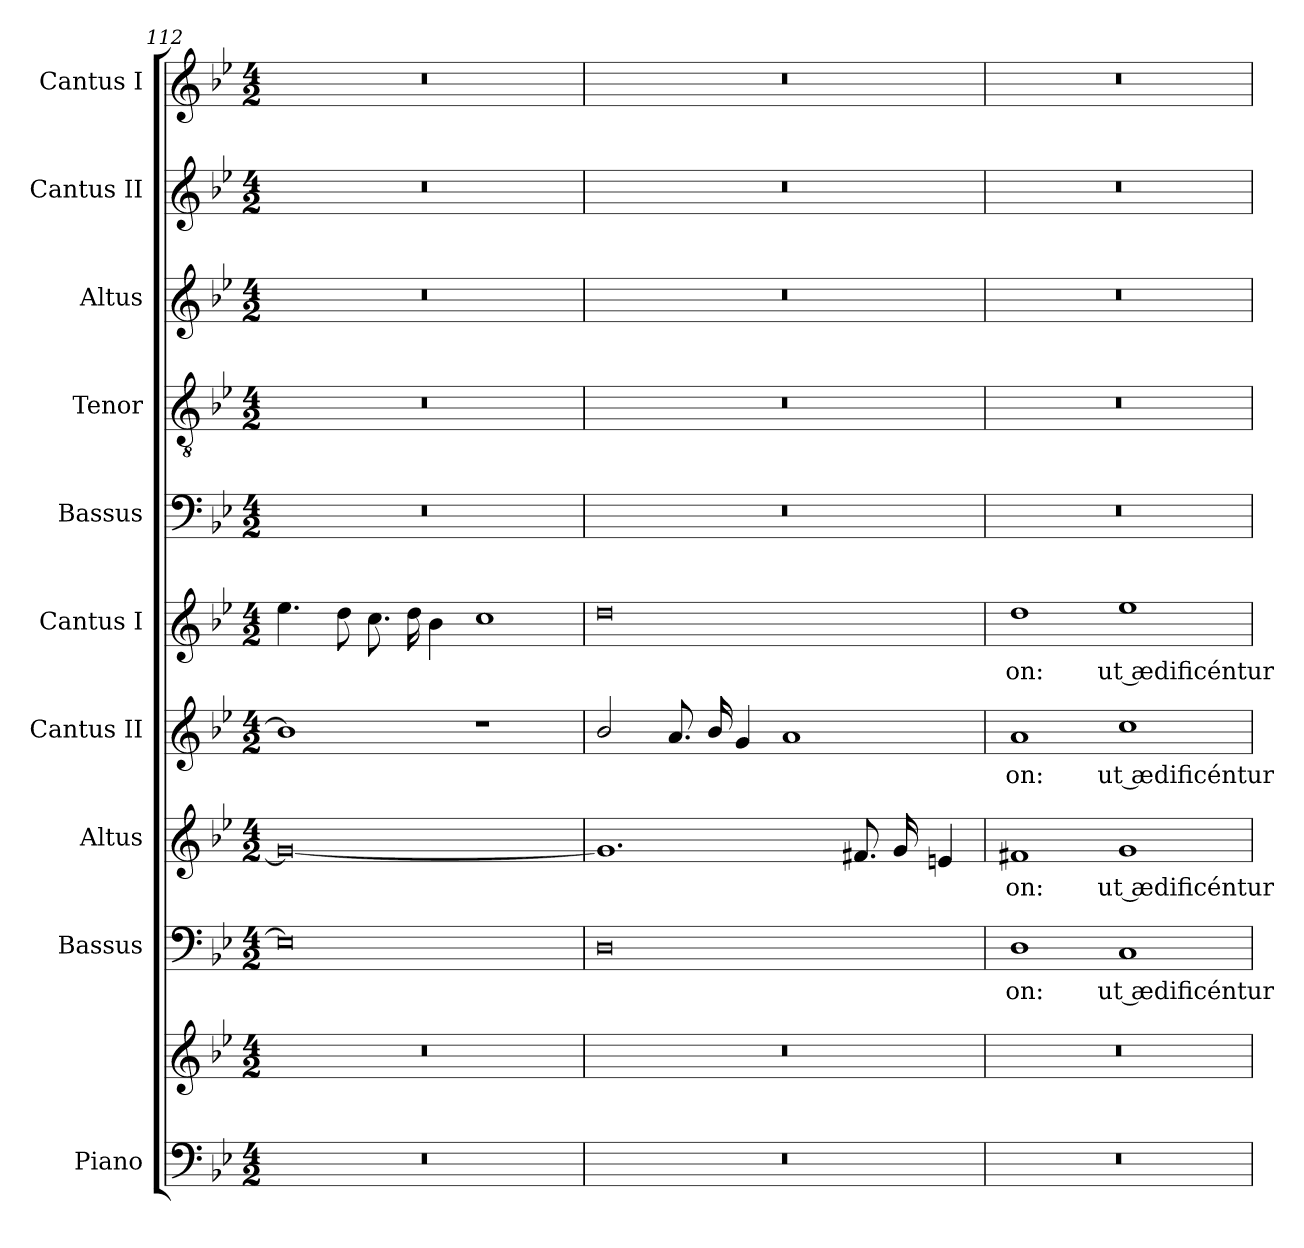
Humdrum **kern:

**kern	**kern	**kern	**text	**kern	**text	**kern	**text	**kern	**text	**kern	**kern	**kern	**kern	**kern
*part10	*part10	*part9	*part9	*part8	*part8	*part7	*part7	*part6	*part6	*part5	*part4	*part3	*part2	*part1
*staff11	*staff10	*staff9	*staff9	*staff8	*staff8	*staff7	*staff7	*staff6	*staff6	*staff5	*staff4	*staff3	*staff2	*staff1
*I"Piano	*	*I"Bassus	*	*I"Altus	*	*I"Cantus II	*	*I"Cantus I	*	*I"Bassus	*I"Tenor	*I"Altus	*I"Cantus II	*I"Cantus I
*I'Pno	*	*I'B.	*	*I'A.	*	*I'C.2	*	*I'C.1	*	*I'B.	*I'T.	*I'A.	*I'C.2	*I'C.1
*clefF4	*clefG2	*clefF4	*	*clefG2	*	*clefG2	*	*clefG2	*	*clefF4	*clefGv2	*clefG2	*clefG2	*clefG2
*	*	*	*	*	*	*	*	*	*	*	*ITrd7c12	*	*	*
*k[b-e-]	*k[b-e-]	*k[b-e-]	*	*k[b-e-]	*	*k[b-e-]	*	*k[b-e-]	*	*k[b-e-]	*k[b-e-]	*k[b-e-]	*k[b-e-]	*k[b-e-]
*B-:	*B-:	*B-:	*	*B-:	*	*B-:	*	*B-:	*	*B-:	*B-:	*B-:	*B-:	*B-:
*M4/2	*M4/2	*M4/2	*	*M4/2	*	*M4/2	*	*M4/2	*	*M4/2	*M4/2	*M4/2	*M4/2	*M4/2
=112	=112	=112	=112	=112	=112	=112	=112	=112	=112	=112	=112	=112	=112	=112
!LO:N:vis=1	!LO:N:vis=1	!	!	!	!	!	!	!	!	!LO:N:vis=1	!LO:N:vis=1	!LO:N:vis=1	!LO:N:vis=1	!LO:N:vis=1
0r	0r	0E-i]	.	0gi_	.	1b-i]	.	4.ee-i\	.	0r	0r	0r	0r	0r
.	.	.	.	.	.	.	.	8ddi\	.	.	.	.	.	.
.	.	.	.	.	.	.	.	8.cci\	.	.	.	.	.	.
.	.	.	.	.	.	.	.	16ddi\	.	.	.	.	.	.
.	.	.	.	.	.	.	.	4b-i\	.	.	.	.	.	.
.	.	.	.	.	.	1r	.	1cci	.	.	.	.	.	.
!!LO:LB:g=z
=113	=113	=113	=113	=113	=113	=113	=113	=113	=113	=113	=113	=113	=113	=113
!LO:N:vis=1	!LO:N:vis=1	!	!	!	!	!	!	!	!	!LO:N:vis=1	!LO:N:vis=1	!LO:N:vis=1	!LO:N:vis=1	!LO:N:vis=1
0r	0r	0Di	.	1.gi]	.	2b-i/	.	0ddi	.	0r	0r	0r	0r	0r
.	.	.	.	.	.	8.ai/	.	.	.	.	.	.	.	.
.	.	.	.	.	.	16b-i/	.	.	.	.	.	.	.	.
.	.	.	.	.	.	4gi/	.	.	.	.	.	.	.	.
.	.	.	.	.	.	1ai	.	.	.	.	.	.	.	.
.	.	.	.	8.f#Xi/	.	.	.	.	.	.	.	.	.	.
.	.	.	.	16gi/	.	.	.	.	.	.	.	.	.	.
.	.	.	.	4eni/	.	.	.	.	.	.	.	.	.	.
=114	=114	=114	=114	=114	=114	=114	=114	=114	=114	=114	=114	=114	=114	=114
!LO:N:vis=1	!LO:N:vis=1	!	!	!	!	!	!	!	!	!	!	!	!	!
!	!	!	!LO:LY:b:color=#000000	!	!	!	!	!	!	!	!	!	!	!
!	!	!	!	!	!LO:LY:b:color=#000000	!	!	!	!	!	!	!	!	!
!	!	!	!	!	!	!	!LO:LY:b:color=#000000	!	!	!	!	!	!	!
!	!	!	!	!	!	!	!	!	!LO:LY:b:color=#000000	!LO:N:vis=1	!LO:N:vis=1	!LO:N:vis=1	!LO:N:vis=1	!LO:N:vis=1
0r	0r	1Di	-on:	1f#Xi	-on:	1ai	-on:	1ddi	-on:	0r	0r	0r	0r	0r
!	!	!	!LO:LY:b:color=#000000	!	!	!	!	!	!	!	!	!	!	!
!	!	!	!	!	!LO:LY:b:color=#000000	!	!	!	!	!	!	!	!	!
!	!	!	!	!	!	!	!LO:LY:b:color=#000000	!	!	!	!	!	!	!
!	!	!	!	!	!	!	!	!	!LO:LY:b:color=#000000	!	!	!	!	!
.	.	1Ci	ut ædiﬁcéntur	1gi	ut ædiﬁcéntur	1cci	ut ædiﬁcéntur	1ee-i	ut ædiﬁcéntur	.	.	.	.	.
=	=	=	=	=	=	=	=	=	=	=	=	=	=	=
*-	*-	*-	*-	*-	*-	*-	*-	*-	*-	*-	*-	*-	*-	*-
